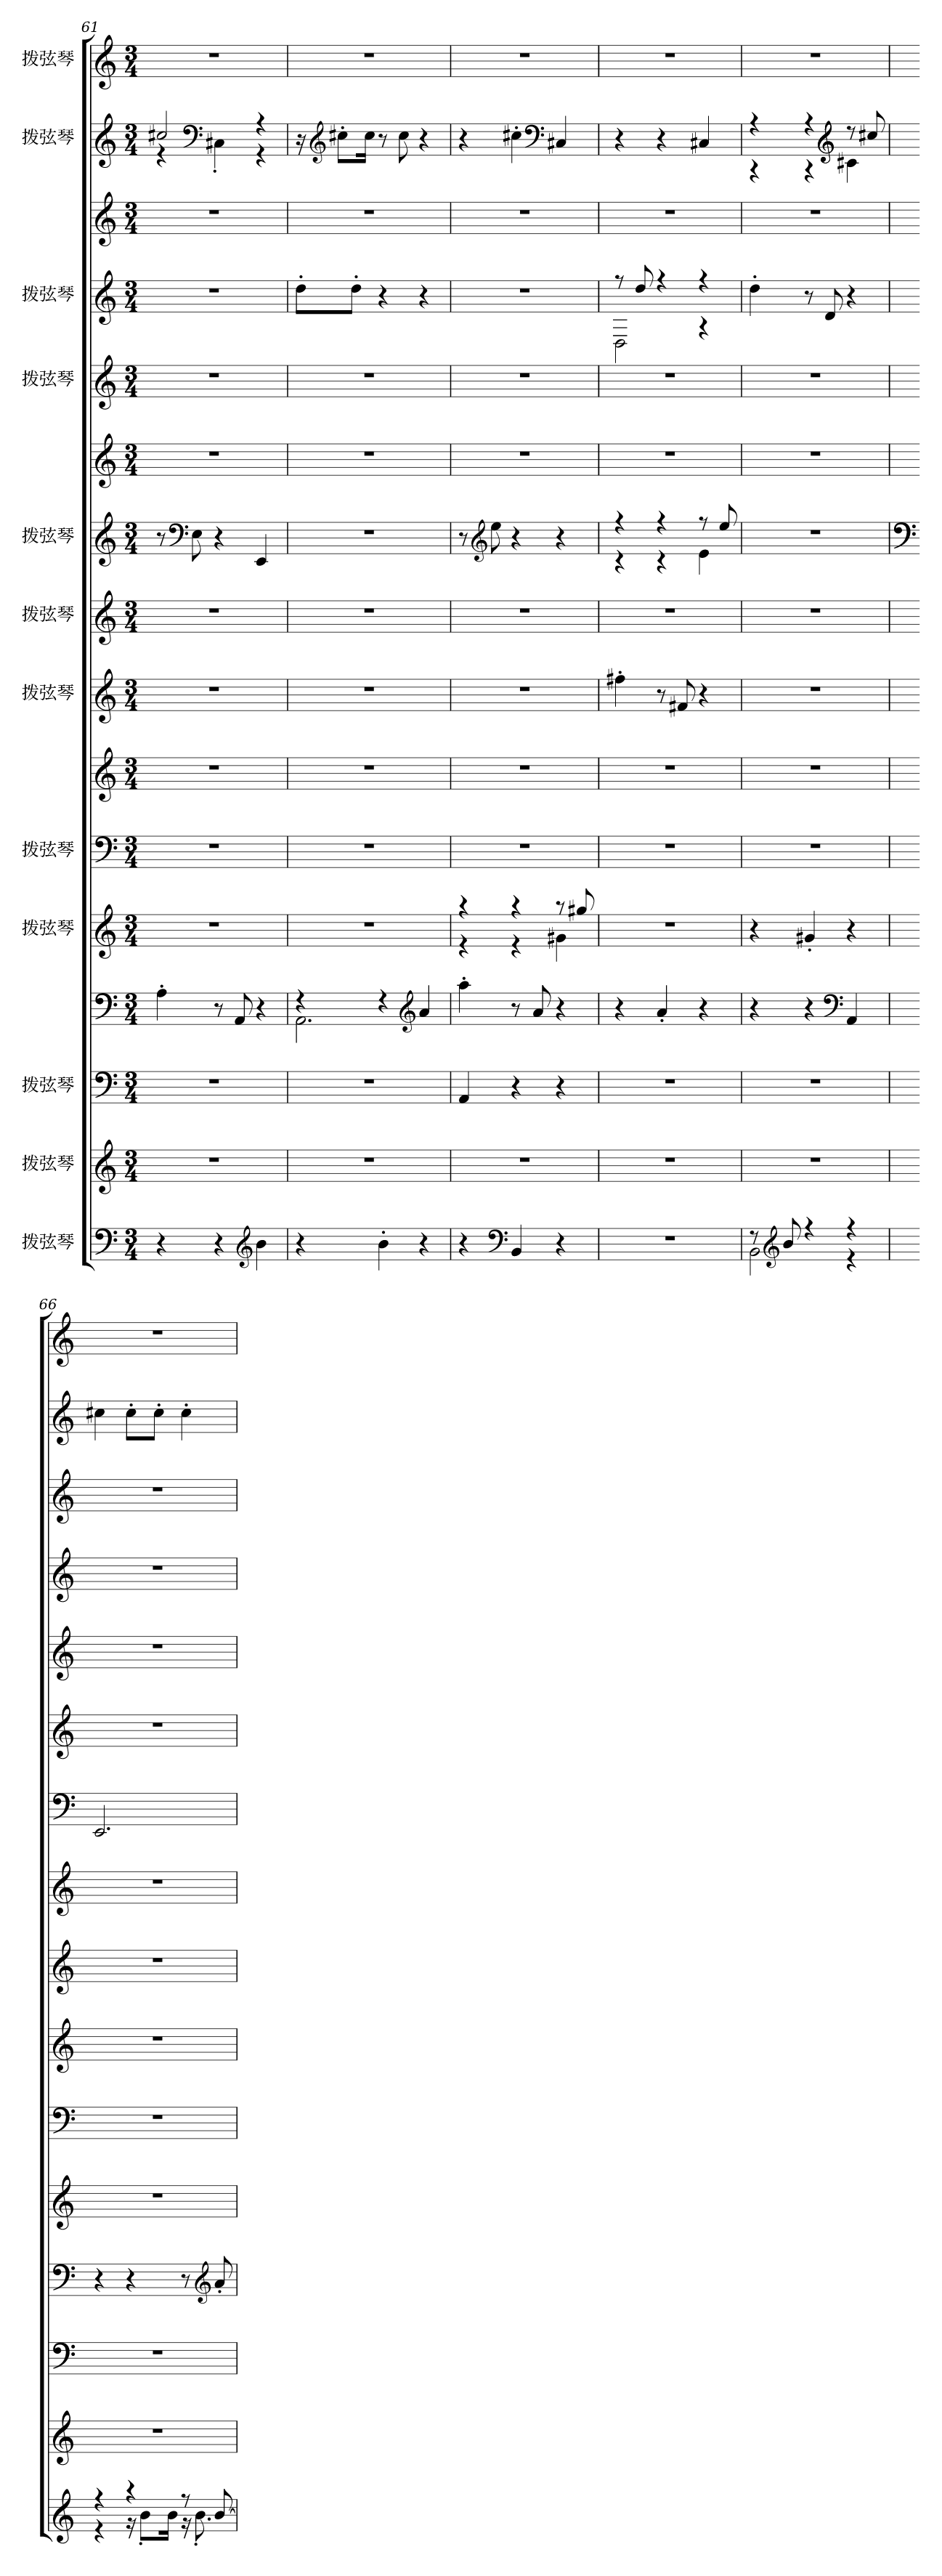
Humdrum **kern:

**kern	**kern	**kern	**kern	**kern	**kern	**kern	**kern	**kern	**kern	**kern	**kern	**kern	**kern	**kern	**kern
*part12	*part11	*part10	*part10	*part9	*part8	*part8	*part7	*part6	*part5	*part5	*part4	*part3	*part3	*part2	*part1
*staff16	*staff15	*staff14	*staff13	*staff12	*staff11	*staff10	*staff9	*staff8	*staff7	*staff6	*staff5	*staff4	*staff3	*staff2	*staff1
*I"拨弦琴	*I"拨弦琴	*I"拨弦琴	*	*I"拨弦琴	*I"拨弦琴	*	*I"拨弦琴	*I"拨弦琴	*I"拨弦琴	*	*I"拨弦琴	*I"拨弦琴	*	*I"拨弦琴	*I"拨弦琴
*clefF4	*clefG2	*clefF4	*clefF4	*clefG2	*clefF4	*clefG2	*clefG2	*clefG2	*clefG2	*clefG2	*clefG2	*clefG2	*clefG2	*clefG2	*clefG2
*k[]	*k[]	*k[]	*k[]	*k[]	*k[]	*k[]	*k[]	*k[]	*k[]	*k[]	*k[]	*k[]	*k[]	*k[]	*k[]
*M3/4	*M3/4	*M3/4	*M3/4	*M3/4	*M3/4	*M3/4	*M3/4	*M3/4	*M3/4	*M3/4	*M3/4	*M3/4	*M3/4	*M3/4	*M3/4
=61	=61	=61	=61	=61	=61	=61	=61	=61	=61	=61	=61	=61	=61	=61	=61
*	*	*	*	*	*	*	*	*	*	*	*	*	*	*^	*
4r	2.r	2.r	4A'\	2.r	2.r	2.r	2.r	2.r	8r	2.r	2.r	2.r	2.r	2cc#X/	4r	2.r
*	*	*	*	*	*	*	*	*	*clefF4	*	*	*	*	*	*	*
.	.	.	.	.	.	.	.	.	8E\	.	.	.	.	.	.	.
*	*	*	*	*	*	*	*	*	*	*	*	*	*	*clefF4	*	*
4r	.	.	8r	.	.	.	.	.	4r	.	.	.	.	.	4C#X'\	.
.	.	.	8AA/	.	.	.	.	.	.	.	.	.	.	.	.	.
*clefG2	*	*	*	*	*	*	*	*	*	*	*	*	*	*	*	*
4b\	.	.	4r	.	.	.	.	.	4EE/	.	.	.	.	4r	4r	.
*	*	*	*	*	*	*	*	*	*	*	*	*	*	*v	*v	*
=62	=62	=62	=62	=62	=62	=62	=62	=62	=62	=62	=62	=62	=62	=62	=62
*	*	*	*^	*	*	*	*	*	*	*	*	*	*	*	*
4r	2.r	2.r	4r	2.AA\	2.r	2.r	2.r	2.r	2.r	2.r	2.r	2.r	8dd'\L	2.r	16r	2.r
*	*	*	*	*	*	*	*	*	*	*	*	*	*	*	*clefG2	*
.	.	.	.	.	.	.	.	.	.	.	.	.	.	.	8cc#X'\L	.
.	.	.	.	.	.	.	.	.	.	.	.	.	8dd'\J	.	.	.
.	.	.	.	.	.	.	.	.	.	.	.	.	.	.	16cc#\Jk	.
4b'\	.	.	4r	.	.	.	.	.	.	.	.	.	4r	.	8r	.
.	.	.	.	.	.	.	.	.	.	.	.	.	.	.	8cc#\	.
*	*	*	*clefG2	*	*	*	*	*	*	*	*	*	*	*	*	*
4r	.	.	4a/	.	.	.	.	.	.	.	.	.	4r	.	4r	.
*	*	*	*v	*v	*	*	*	*	*	*	*	*	*	*	*	*
!!LO:PB:g=z
=63	=63	=63	=63	=63	=63	=63	=63	=63	=63	=63	=63	=63	=63	=63	=63
*	*	*	*	*^	*	*	*	*	*	*	*	*	*	*	*
4r	2.r	4AA/	4aa'\	4r	4r	2.r	2.r	2.r	2.r	8r	2.r	2.r	2.r	2.r	4r	2.r
*	*	*	*	*	*	*	*	*	*	*clefG2	*	*	*	*	*	*
.	.	.	.	.	.	.	.	.	.	8ee\	.	.	.	.	.	.
*clefF4	*	*	*	*	*	*	*	*	*	*	*	*	*	*	*	*
4BB/	.	4r	8r	4r	4r	.	.	.	.	4r	.	.	.	.	4cc#X'\	.
.	.	.	8a/	.	.	.	.	.	.	.	.	.	.	.	.	.
*	*	*	*	*	*	*	*	*	*	*	*	*	*	*	*clefF4	*
4r	.	4r	4r	8r	4g#X\	.	.	.	.	4r	.	.	.	.	4C#X/	.
.	.	.	.	8gg#X/	.	.	.	.	.	.	.	.	.	.	.	.
*	*	*	*	*v	*v	*	*	*	*	*	*	*	*	*	*	*
=64	=64	=64	=64	=64	=64	=64	=64	=64	=64	=64	=64	=64	=64	=64	=64
*	*	*	*	*	*	*	*	*	*^	*	*	*^	*	*	*
2.r	2.r	2.r	4r	2.r	2.r	2.r	4ff#X'\	2.r	4r	4r	2.r	2.r	8r	2D\	2.r	4r	2.r
.	.	.	.	.	.	.	.	.	.	.	.	.	8dd/	.	.	.	.
.	.	.	4a'/	.	.	.	8r	.	4r	4r	.	.	4r	.	.	4r	.
.	.	.	.	.	.	.	8f#X/	.	.	.	.	.	.	.	.	.	.
.	.	.	4r	.	.	.	4r	.	8r	4e\	.	.	4r	4r	.	4C#X/	.
.	.	.	.	.	.	.	.	.	8ee/	.	.	.	.	.	.	.	.
*	*	*	*	*	*	*	*	*	*v	*v	*	*	*v	*v	*	*	*
=65	=65	=65	=65	=65	=65	=65	=65	=65	=65	=65	=65	=65	=65	=65	=65
*^	*	*	*	*	*	*	*	*	*	*	*	*	*	*^	*
8r	2BB\	2.r	2.r	4r	4r	2.r	2.r	2.r	2.r	2.r	2.r	2.r	4dd'\	2.r	4r	4r	2.r
*clefG2	*	*	*	*	*	*	*	*	*	*	*	*	*	*	*	*	*
8b/	.	.	.	.	.	.	.	.	.	.	.	.	.	.	.	.	.
4r	.	.	.	4r	4g#X'/	.	.	.	.	.	.	.	8r	.	4r	4r	.
.	.	.	.	.	.	.	.	.	.	.	.	.	8d/	.	.	.	.
*	*	*	*	*clefF4	*	*	*	*	*	*	*	*	*	*	*clefG2	*	*
4r	4r	.	.	4AA/	4r	.	.	.	.	.	.	.	4r	.	8r	4c#X\	.
.	.	.	.	.	.	.	.	.	.	.	.	.	.	.	8cc#X/	.	.
*	*	*	*	*	*	*	*	*	*	*	*	*	*	*	*v	*v	*
=66	=66	=66	=66	=66	=66	=66	=66	=66	=66	=66	=66	=66	=66	=66	=66	=66
*	*	*	*	*	*	*	*	*	*	*clefF4	*	*	*	*	*	*
4r	4r	2.r	2.r	4r	2.r	2.r	2.r	2.r	2.r	2.EE/	2.r	2.r	2.r	2.r	4cc#X\	2.r
4r	16r	.	.	4r	.	.	.	.	.	.	.	.	.	.	8cc#'\L	.
.	8b'\L	.	.	.	.	.	.	.	.	.	.	.	.	.	.	.
.	.	.	.	.	.	.	.	.	.	.	.	.	.	.	8cc#'\J	.
.	16b\Jk	.	.	.	.	.	.	.	.	.	.	.	.	.	.	.
8r	16r	.	.	8r	.	.	.	.	.	.	.	.	.	.	4cc#'\	.
.	8.b'\	.	.	.	.	.	.	.	.	.	.	.	.	.	.	.
*	*	*	*	*clefG2	*	*	*	*	*	*	*	*	*	*	*	*
[8b/	.	.	.	8a'/	.	.	.	.	.	.	.	.	.	.	.	.
*v	*v	*	*	*	*	*	*	*	*	*	*	*	*	*	*	*
=	=	=	=	=	=	=	=	=	=	=	=	=	=	=	=
*-	*-	*-	*-	*-	*-	*-	*-	*-	*-	*-	*-	*-	*-	*-	*-
